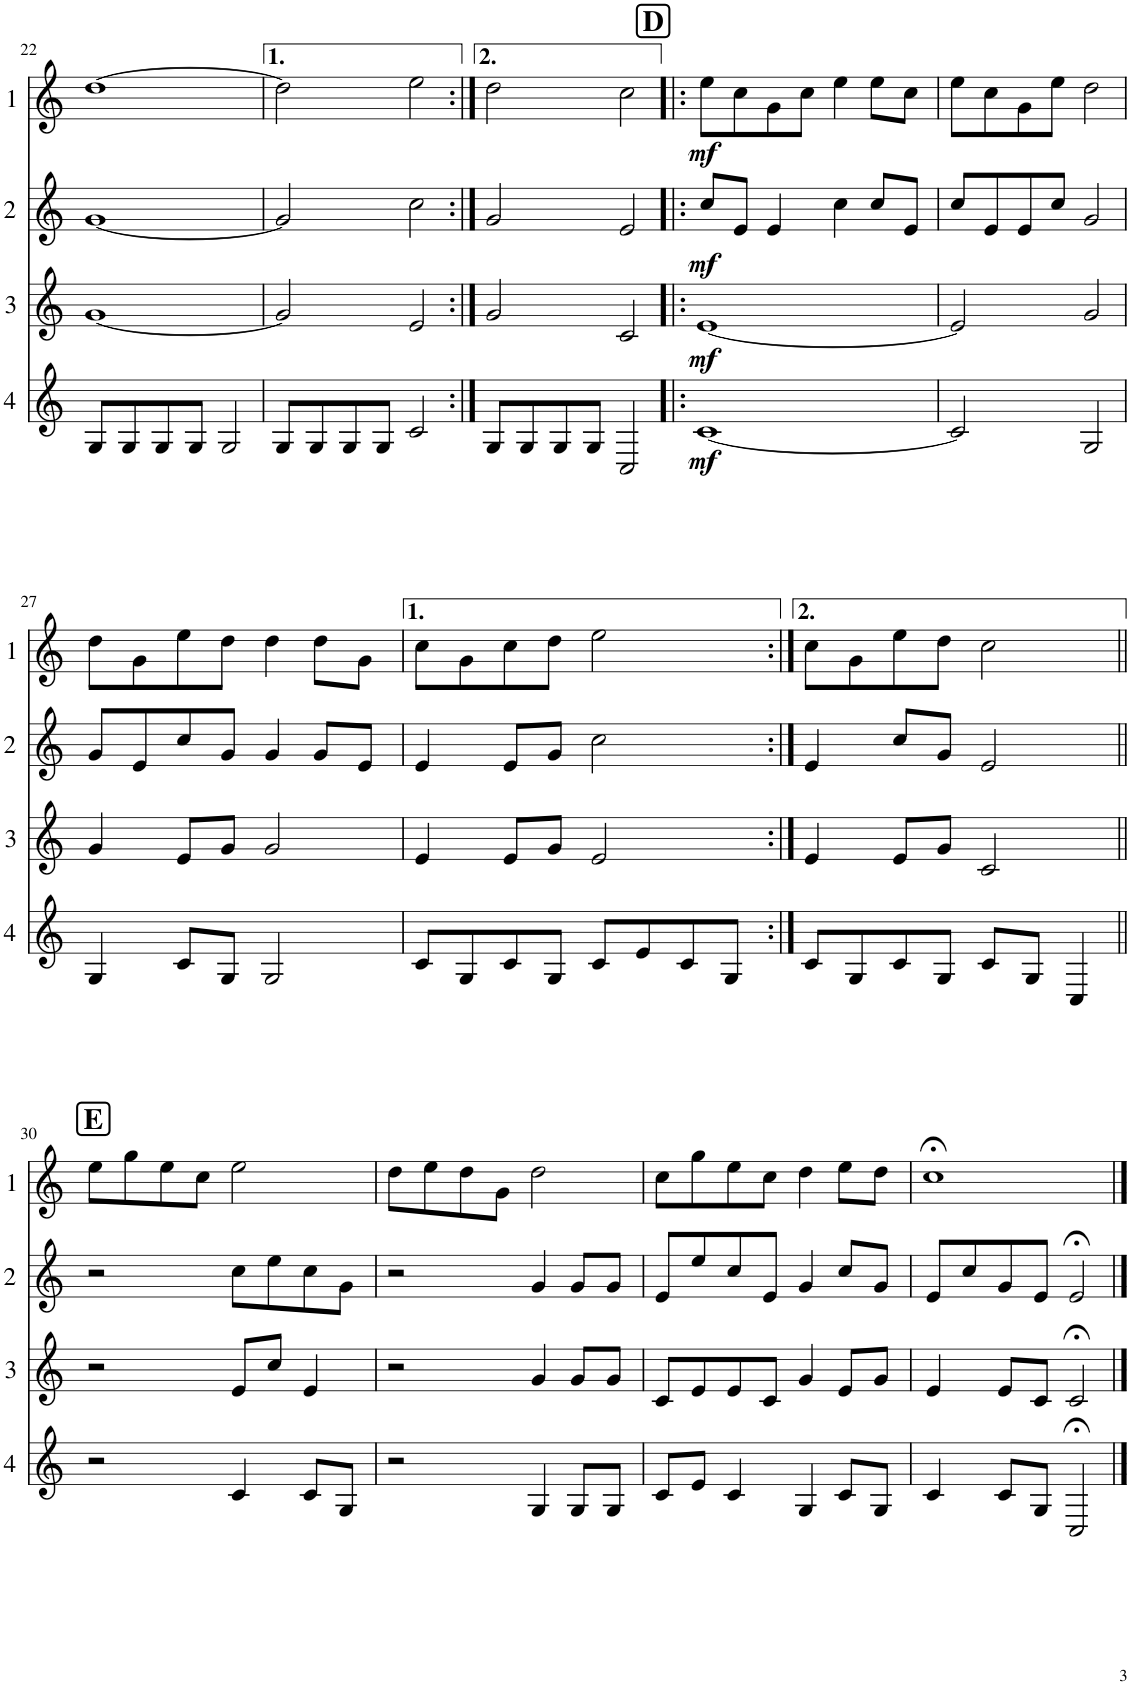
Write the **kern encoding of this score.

**kern	**dynam	**kern	**dynam	**kern	**dynam	**kern	**dynam
*part4	*part4	*part3	*part3	*part2	*part2	*part1	*part1
*staff4	*staff4	*staff3	*staff3	*staff2	*staff2	*staff1	*staff1
*I"4	*	*I"3	*	*I"2	*	*I"1	*
!!LO:PB:g=z
*clefG2	*	*clefG2	*	*clefG2	*	*clefG2	*
*Trd4c7	*	*Trd4c7	*	*Trd4c7	*	*Trd4c7	*
*k[]	*	*k[]	*	*k[]	*	*k[]	*
*M4/4	*	*M4/4	*	*M4/4	*	*M4/4	*
=22	=22	=22	=22	=22	=22	=22	=22
8G/L	.	[1g	.	[1g	.	[1dd	.
8G/	.	.	.	.	.	.	.
8G/	.	.	.	.	.	.	.
8G/J	.	.	.	.	.	.	.
2G/	.	.	.	.	.	.	.
=23	=23	=23	=23	=23	=23	=23	=23
8G/L	.	2g/]	.	2g/]	.	2dd\]	.
8G/	.	.	.	.	.	.	.
8G/	.	.	.	.	.	.	.
8G/J	.	.	.	.	.	.	.
2c/	.	2e/	.	2cc\	.	2ee\	.
=24:|!	=24:|!	=24:|!	=24:|!	=24:|!	=24:|!	=24:|!	=24:|!
8G/L	.	2g/	.	2g/	.	2dd\	.
8G/	.	.	.	.	.	.	.
8G/	.	.	.	.	.	.	.
8G/J	.	.	.	.	.	.	.
2C/	.	2c/	.	2e/	.	2cc\	.
!!LO:REH:place=s1:a:B:cj:fs=14:t=D
=25!|:	=25!|:	=25!|:	=25!|:	=25!|:	=25!|:	=25!|:	=25!|:
!	!LO:DY:b	!	!LO:DY:b	!	!LO:DY:b	!	!LO:DY:b
[1c	mf	[1e	mf	8cc/L	mf	8ee\L	mf
.	.	.	.	8e/J	.	8cc\	.
.	.	.	.	4e/	.	8g\	.
.	.	.	.	.	.	8cc\J	.
.	.	.	.	4cc\	.	4ee\	.
.	.	.	.	8cc/L	.	8ee\L	.
.	.	.	.	8e/J	.	8cc\J	.
=26	=26	=26	=26	=26	=26	=26	=26
2c/]	.	2e/]	.	8cc/L	.	8ee\L	.
.	.	.	.	8e/	.	8cc\	.
.	.	.	.	8e/	.	8g\	.
.	.	.	.	8cc/J	.	8ee\J	.
2G/	.	2g/	.	2g/	.	2dd\	.
!!LO:LB:g=z
=27	=27	=27	=27	=27	=27	=27	=27
4G/	.	4g/	.	8g/L	.	8dd\L	.
.	.	.	.	8e/	.	8g\	.
8c/L	.	8e/L	.	8cc/	.	8ee\	.
8G/J	.	8g/J	.	8g/J	.	8dd\J	.
2G/	.	2g/	.	4g/	.	4dd\	.
.	.	.	.	8g/L	.	8dd\L	.
.	.	.	.	8e/J	.	8g\J	.
=28	=28	=28	=28	=28	=28	=28	=28
8c/L	.	4e/	.	4e/	.	8cc\L	.
8G/	.	.	.	.	.	8g\	.
8c/	.	8e/L	.	8e/L	.	8cc\	.
8G/J	.	8g/J	.	8g/J	.	8dd\J	.
8c/L	.	2e/	.	2cc\	.	2ee\	.
8e/	.	.	.	.	.	.	.
8c/	.	.	.	.	.	.	.
8G/J	.	.	.	.	.	.	.
=29:|!	=29:|!	=29:|!	=29:|!	=29:|!	=29:|!	=29:|!	=29:|!
8c/L	.	4e/	.	4e/	.	8cc\L	.
8G/	.	.	.	.	.	8g\	.
8c/	.	8e/L	.	8cc/L	.	8ee\	.
8G/J	.	8g/J	.	8g/J	.	8dd\J	.
8c/L	.	2c/	.	2e/	.	2cc\	.
8G/J	.	.	.	.	.	.	.
4C/	.	.	.	.	.	.	.
!!LO:LB:g=z
!!LO:REH:place=s1:a:B:cj:fs=14:t=E
=30||	=30||	=30||	=30||	=30||	=30||	=30||	=30||
2r	.	2r	.	2r	.	8ee\L	.
.	.	.	.	.	.	8gg\	.
.	.	.	.	.	.	8ee\	.
.	.	.	.	.	.	8cc\J	.
4c/	.	8e/L	.	8cc\L	.	2ee\	.
.	.	8cc/J	.	8ee\	.	.	.
8c/L	.	4e/	.	8cc\	.	.	.
8G/J	.	.	.	8g\J	.	.	.
=31	=31	=31	=31	=31	=31	=31	=31
2r	.	2r	.	2r	.	8dd\L	.
.	.	.	.	.	.	8ee\	.
.	.	.	.	.	.	8dd\	.
.	.	.	.	.	.	8g\J	.
4G/	.	4g/	.	4g/	.	2dd\	.
8G/L	.	8g/L	.	8g/L	.	.	.
8G/J	.	8g/J	.	8g/J	.	.	.
=32	=32	=32	=32	=32	=32	=32	=32
8c/L	.	8c/L	.	8e/L	.	8cc\L	.
8e/J	.	8e/	.	8ee/	.	8gg\	.
4c/	.	8e/	.	8cc/	.	8ee\	.
.	.	8c/J	.	8e/J	.	8cc\J	.
4G/	.	4g/	.	4g/	.	4dd\	.
8c/L	.	8e/L	.	8cc/L	.	8ee\L	.
8G/J	.	8g/J	.	8g/J	.	8dd\J	.
=33	=33	=33	=33	=33	=33	=33	=33
4c/	.	4e/	.	8e/L	.	1cc;<	.
.	.	.	.	8cc/	.	.	.
8c/L	.	8e/L	.	8g/	.	.	.
8G/J	.	8c/J	.	8e/J	.	.	.
2C;</	.	2c;</	.	2e;</	.	.	.
==	==	==	==	==	==	==	==
*-	*-	*-	*-	*-	*-	*-	*-
